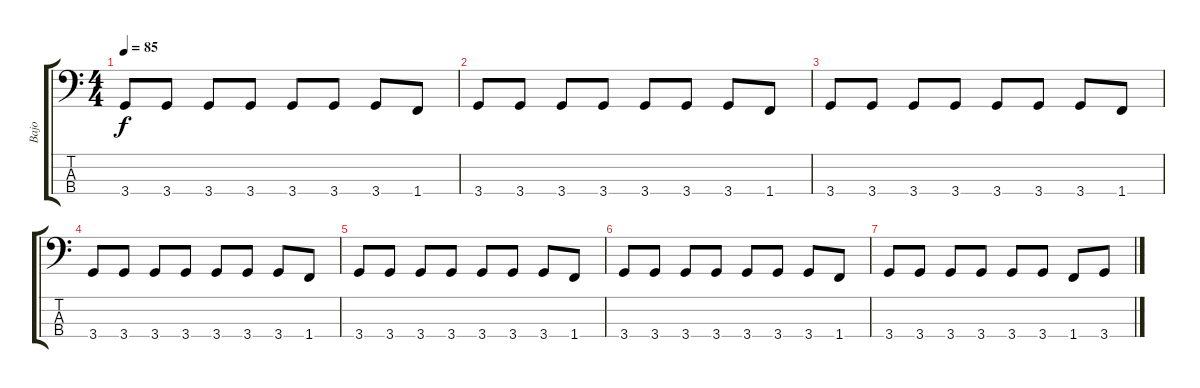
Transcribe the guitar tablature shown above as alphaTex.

\track ("Bajo" "Bajo") {instrument electricbassfinger}
\staff {score tabs}
\tuning (G2 D2 A1 E1) {hide}
\ts (4 4)
\tempo 85
\clef f4
\ks c
3.4.8{dy f} 3.4.8 3.4.8 3.4.8 3.4.8 3.4.8 3.4.8 1.4.8 |
3.4.8 3.4.8 3.4.8 3.4.8 3.4.8 3.4.8 3.4.8 1.4.8 |
3.4.8 3.4.8 3.4.8 3.4.8 3.4.8 3.4.8 3.4.8 1.4.8 |
3.4.8 3.4.8 3.4.8 3.4.8 3.4.8 3.4.8 3.4.8 1.4.8 |
3.4.8 3.4.8 3.4.8 3.4.8 3.4.8 3.4.8 3.4.8 1.4.8 |
3.4.8 3.4.8 3.4.8 3.4.8 3.4.8 3.4.8 3.4.8 1.4.8 |
3.4.8 3.4.8 3.4.8 3.4.8 3.4.8 3.4.8 1.4.8 3.4.8
